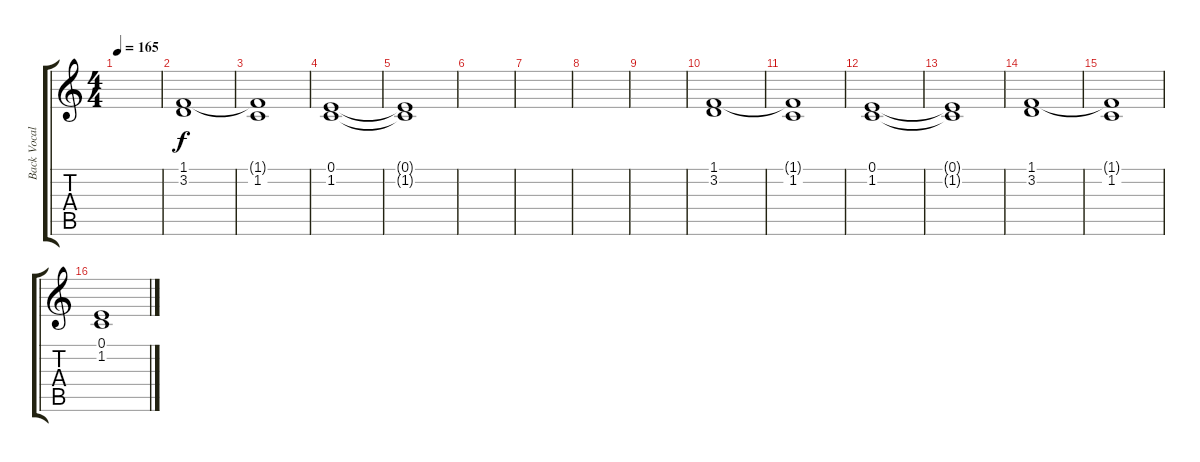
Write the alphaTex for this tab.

\track ("Back Vocals" "Back Vocal") {instrument choiraahs}
\staff {score tabs}
\tuning (E4 B3 G3 D3 A2 E2) {hide}
\ts (4 4)
\tempo 165
\clef g2
\ks c
|
(1.1 3.2).1 |
(1.1{t} 1.2).1 |
(0.1 1.2).1 |
(0.1{t} 1.2{t}).1 |
|
|
|
|
(1.1 3.2).1 |
(1.1{t} 1.2).1 |
(0.1 1.2).1 |
(0.1{t} 1.2{t}).1 |
(1.1 3.2).1 |
(1.1{t} 1.2).1 |
(0.1 1.2).1{volume 0}
